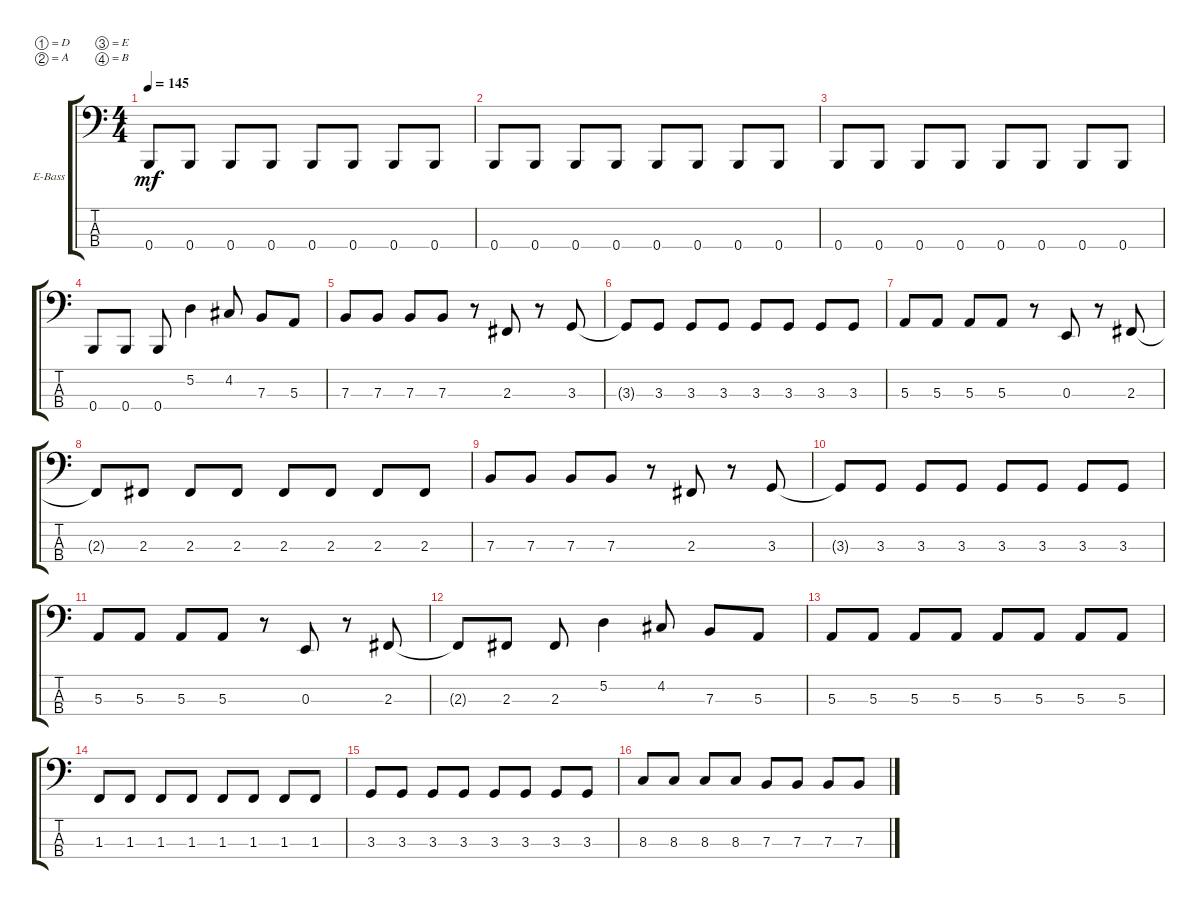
\bracketExtendMode groupsimilarinstruments
\firstSystemTrackNameOrientation horizontal
\otherSystemsTrackNameOrientation horizontal
\track ("Electric Bass" "E-Bass") {instrument electricbassfinger}
\staff {score tabs}
\tuning (D2 A1 E1 B0)
\ts (4 4)
\tempo 145
\clef f4
\ks c
0.4.8{dy mf} 0.4.8 0.4.8 0.4.8 0.4.8 0.4.8 0.4.8 0.4.8 |
0.4.8 0.4.8 0.4.8 0.4.8 0.4.8 0.4.8 0.4.8 0.4.8 |
0.4.8 0.4.8 0.4.8 0.4.8 0.4.8 0.4.8 0.4.8 0.4.8 |
0.4.8 0.4.8 0.4.8 5.2.4 4.2.8 7.3.8 5.3.8 |
7.3.8 7.3.8 7.3.8 7.3.8 r.8 2.3.8 r.8 3.3.8 |
3.3{t}.8 3.3.8 3.3.8 3.3.8 3.3.8 3.3.8 3.3.8 3.3.8 |
5.3.8 5.3.8 5.3.8 5.3.8 r.8 0.3.8 r.8 2.3.8 |
2.3{t}.8 2.3.8 2.3.8 2.3.8 2.3.8 2.3.8 2.3.8 2.3.8 |
7.3.8 7.3.8 7.3.8 7.3.8 r.8 2.3.8 r.8 3.3.8 |
3.3{t}.8 3.3.8 3.3.8 3.3.8 3.3.8 3.3.8 3.3.8 3.3.8 |
5.3.8 5.3.8 5.3.8 5.3.8 r.8 0.3.8 r.8 2.3.8 |
2.3{t}.8 2.3.8 2.3.8 5.2.4 4.2.8 7.3.8 5.3.8 |
5.3.8 5.3.8 5.3.8 5.3.8 5.3.8 5.3.8 5.3.8 5.3.8 |
1.3.8 1.3.8 1.3.8 1.3.8 1.3.8 1.3.8 1.3.8 1.3.8 |
3.3.8 3.3.8 3.3.8 3.3.8 3.3.8 3.3.8 3.3.8 3.3.8 |
8.3.8 8.3.8 8.3.8 8.3.8 7.3.8 7.3.8 7.3.8 7.3.8
